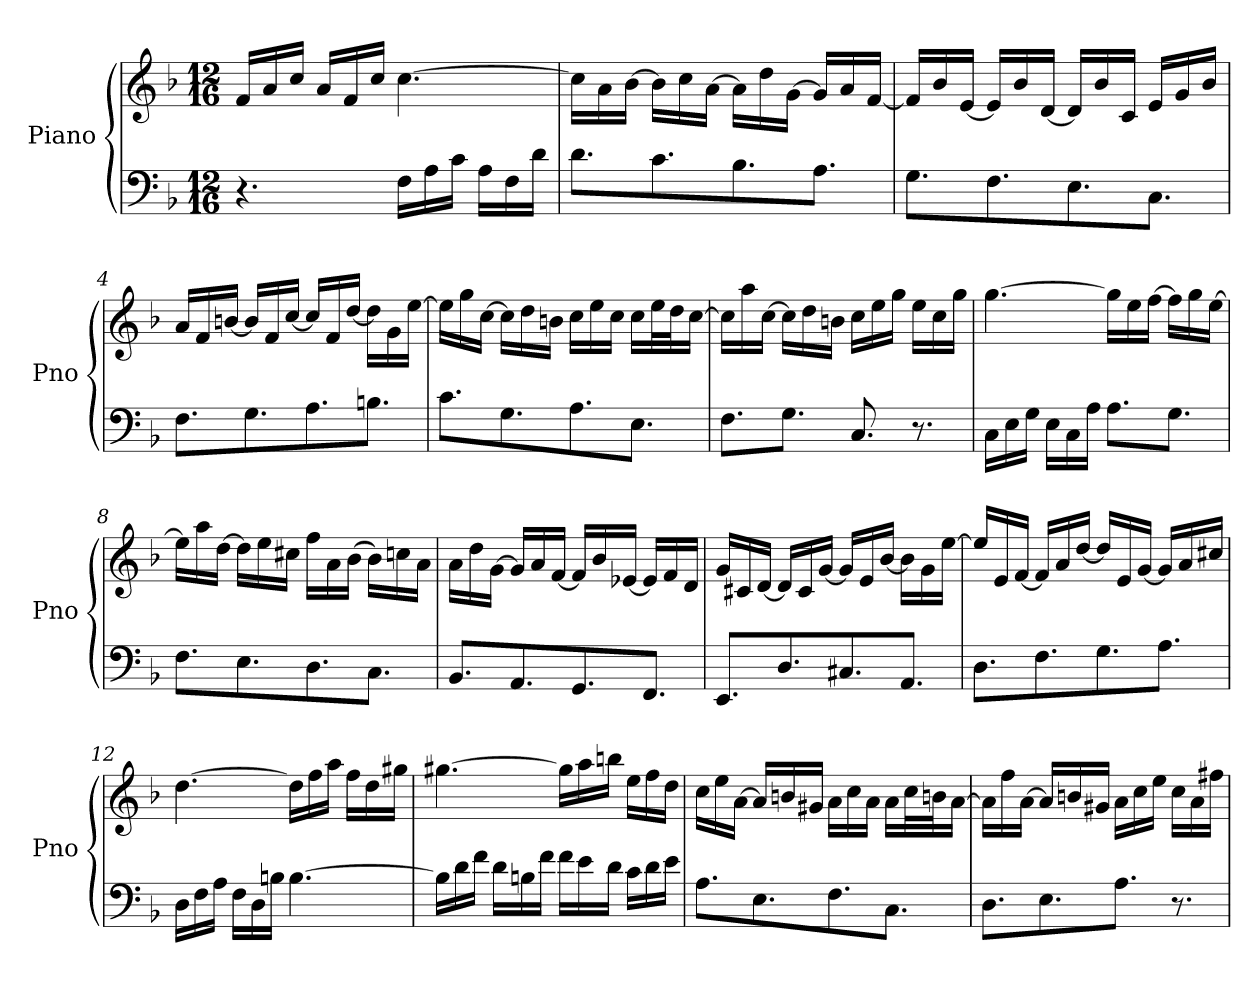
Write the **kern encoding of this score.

**kern	**kern
*part1	*part1
*staff2	*staff1
*I"Piano	*
*I'Pno	*
*clefF4	*clefG2
*k[b-]	*k[b-]
*M12/16	*M12/16
*MM65	*MM65
=1	=1
4.r	16f/LL
.	16a/
.	16cc/JJ
.	16a/LL
.	16f/
.	16cc/JJ
16F\LL	[4.cc\
16A\	.
16c\JJ	.
16A\LL	.
16F\	.
16d\JJ	.
=2	=2
8.d\L	16cc\LL]
.	16a\
.	[16b-\JJ
8.c\	16b-\LL]
.	16cc\
.	[16a\JJ
8.B-\	16a\LL]
.	16dd\
.	[16g\JJ
8.A\J	16g/LL]
.	16a/
.	[16f/JJ
=3	=3
8.G\L	16f/LL]
.	16b-/
.	[16e/JJ
8.F\	16e/LL]
.	16b-/
.	[16d/JJ
8.E\	16d/LL]
.	16b-/
.	16c/JJ
8.C\J	16e/LL
.	16g/
.	16b-/JJ
!!LO:LB:g=z
=4	=4
8.F\L	16a/LL
.	16f/
.	[16bn/JJ
8.G\	16b/LL]
.	16f/
.	[16cc/JJ
8.A\	16cc/LL]
.	16f/
.	[16dd/JJ
8.Bn\J	16dd\LL]
.	16g\
.	[16ee\JJ
=5	=5
8.c\L	16ee\LL]
.	16gg\
.	[16cc\JJ
8.G\	16cc\LL]
.	16dd\
.	16bn\JJ
8.A\	16cc\LL
.	16ee\
.	16cc\JJ
8.E\J	16cc\LL
.	32ee\L
.	32dd\J
.	[16cc\JJ
=6	=6
8.F\L	16cc\LL]
.	16aa\
.	[16cc\JJ
8.G\J	16cc\LL]
.	16dd\
.	16bn\JJ
8.C/	16cc\LL
.	16ee\
.	16gg\JJ
8.r	16ee\LL
.	16cc\
.	16gg\JJ
!!LO:LB:g=z
=7	=7
16C\LL	[4.gg\
16E\	.
16G\JJ	.
16E\LL	.
16C\	.
16A\JJ	.
8.A\L	16gg\LL]
.	16ee\
.	[16ff\JJ
8.G\J	16ff\LL]
.	16gg\
.	[16ee\JJ
=8	=8
8.F\L	16ee\LL]
.	16aa\
.	[16dd\JJ
8.E\	16dd\LL]
.	16ee\
.	16cc#X\JJ
8.D\	16ff\LL
.	16a\
.	(16b-\JJ
8.C\J	16b-\LL)
.	16ccn\
.	16a\JJ
=9	=9
8.BB-/L	16a\LL
.	16dd\
.	[16g\JJ
8.AA/	16g/LL]
.	16a/
.	[16f/JJ
8.GG/	16f/LL]
.	16b-/
.	[16e-X/JJ
8.FF/J	16e-/LL]
.	16f/
.	16d/JJ
!!LO:LB:g=z
=10	=10
8.EE/L	16g/LL
.	16c#X/
.	[16d/JJ
8.D/	16d/LL]
.	16c#/
.	[16g/JJ
8.C#X/	16g/LL]
.	16e/
.	[16b-/JJ
8.AA/J	16b-\LL]
.	16g\
.	[16ee\JJ
=11	=11
8.D\L	16ee/LL]
.	16e/
.	[16f/JJ
8.F\	16f/LL]
.	16a/
.	[16dd/JJ
8.G\	16dd/LL]
.	16e/
.	[16g/JJ
8.A\J	16g/LL]
.	16a/
.	16cc#X/JJ
=12	=12
16D\LL	[4.dd\
16F\	.
16A\JJ	.
16F\LL	.
16D\	.
16Bn\JJ	.
[4.B\	16dd\LL]
.	16ff\
.	16aa\JJ
.	16ff\LL
.	16dd\
.	16gg#X\JJ
!!LO:LB:g=z
=13	=13
16B\LL]	[4.gg#X\
16d\	.
16f\JJ	.
16d\LL	.
16Bn\	.
16f\JJ	.
16f\LL	16gg#\LL]
16e\	16aa\
16d\JJ	16bbn\JJ
16c\LL	16ee\LL
16d\	16ff\
16e\JJ	16dd\JJ
=14	=14
8.A\L	16cc\LL
.	16ee\
.	[16a\JJ
8.E\	16a/LL]
.	16bn/
.	16g#X/JJ
8.F\	16a\LL
.	16cc\
.	16a\JJ
8.C\J	16a\LL
.	32cc\L
.	32bn\J
.	[16a\JJ
!!LO:PB:g=z
=15	=15
8.D\L	16a\LL]
.	16ff\
.	[16a\JJ
8.E\	16a/LL]
.	16bn/
.	16g#X/JJ
8.A\J	16a\LL
.	16cc\
.	16ee\JJ
8.r	16cc\LL
.	16a\
.	16ff#X\JJ
=	=
*-	*-
